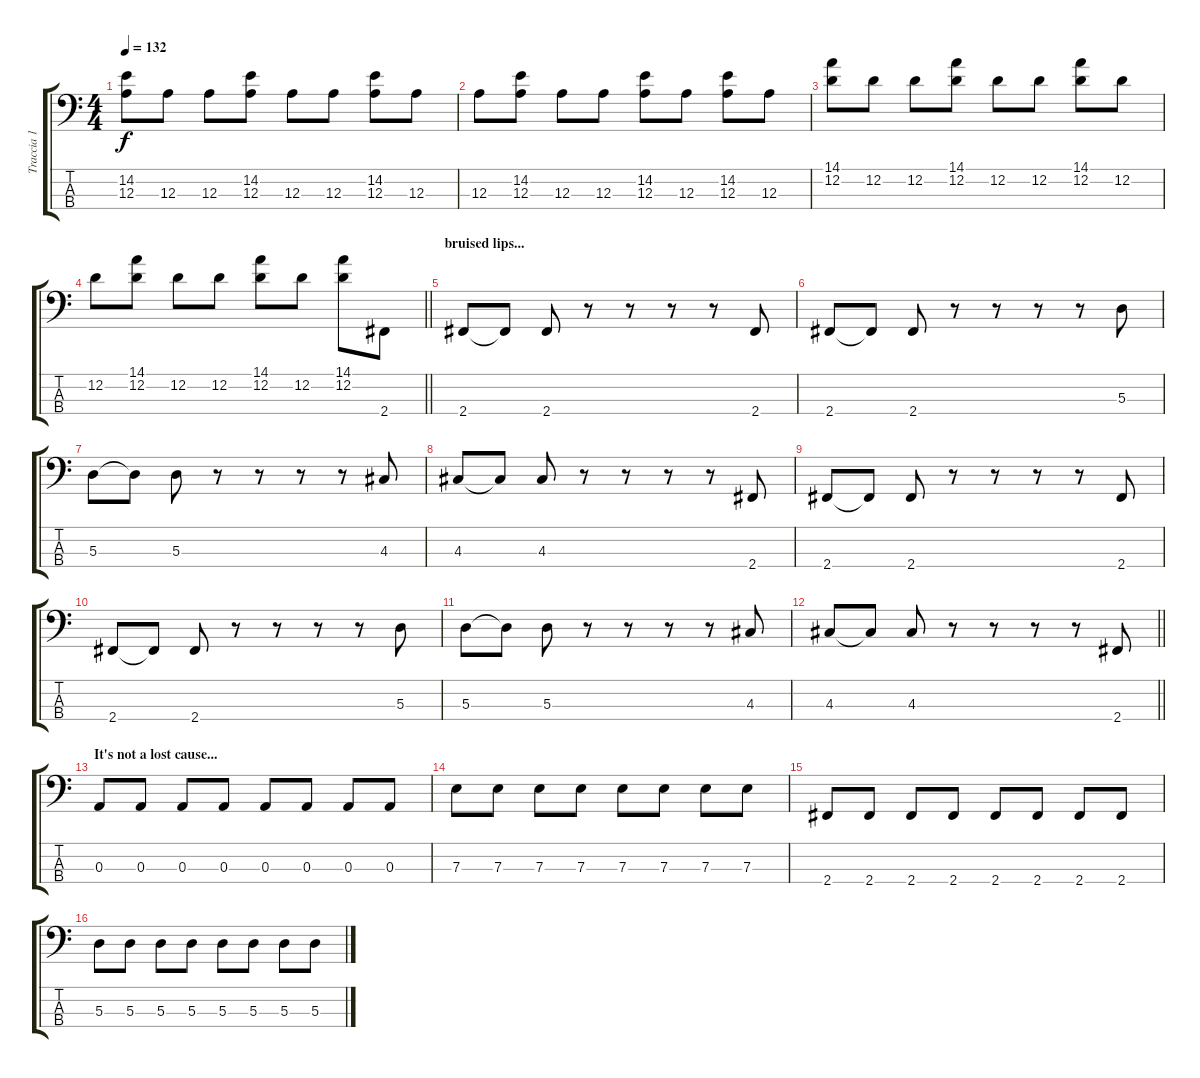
\track ("Traccia 1" "Traccia 1") {instrument electricbasspick}
\staff {score tabs}
\tuning (G2 D2 A1 E1) {hide}
\ts (4 4)
\tempo 132
\clef f4
\ks c
(14.2 12.3).8{dy f} 12.3.8 12.3.8 (14.2 12.3).8 12.3.8 12.3.8 (14.2 12.3).8 12.3.8 |
12.3.8 (14.2 12.3).8 12.3.8 12.3.8 (14.2 12.3).8 12.3.8 (14.2 12.3).8 12.3.8 |
(14.1 12.2).8{volume 13} 12.2.8 12.2.8 (14.1 12.2).8 12.2.8 12.2.8 (14.1 12.2).8 12.2.8 |
\barLineRight lightlight
12.2.8 (14.1 12.2).8 12.2.8 12.2.8 (14.1 12.2).8 12.2.8 (14.1 12.2).8 2.4.8 |
\section ("" "bruised lips...")
2.4.8 2.4{t}.8 2.4.8 r.8 r.8 r.8 r.8 2.4.8 |
2.4.8 2.4{t}.8 2.4.8 r.8 r.8 r.8 r.8 5.3.8 |
5.3.8 5.3{t}.8 5.3.8 r.8 r.8 r.8 r.8 4.3.8 |
4.3.8 4.3{t}.8 4.3.8 r.8 r.8 r.8 r.8 2.4.8 |
2.4.8 2.4{t}.8 2.4.8 r.8 r.8 r.8 r.8 2.4.8 |
2.4.8 2.4{t}.8 2.4.8 r.8 r.8 r.8 r.8 5.3.8 |
5.3.8 5.3{t}.8 5.3.8 r.8 r.8 r.8 r.8 4.3.8 |
\barLineRight lightlight
4.3.8 4.3{t}.8 4.3.8 r.8 r.8 r.8 r.8 2.4.8 |
\section ("" "It's not a lost cause...")
0.3.8 0.3.8 0.3.8 0.3.8 0.3.8 0.3.8 0.3.8 0.3.8 |
7.3.8 7.3.8 7.3.8 7.3.8 7.3.8 7.3.8 7.3.8 7.3.8 |
2.4.8 2.4.8 2.4.8 2.4.8 2.4.8 2.4.8 2.4.8 2.4.8 |
5.3.8 5.3.8 5.3.8 5.3.8 5.3.8 5.3.8 5.3.8 5.3.8
